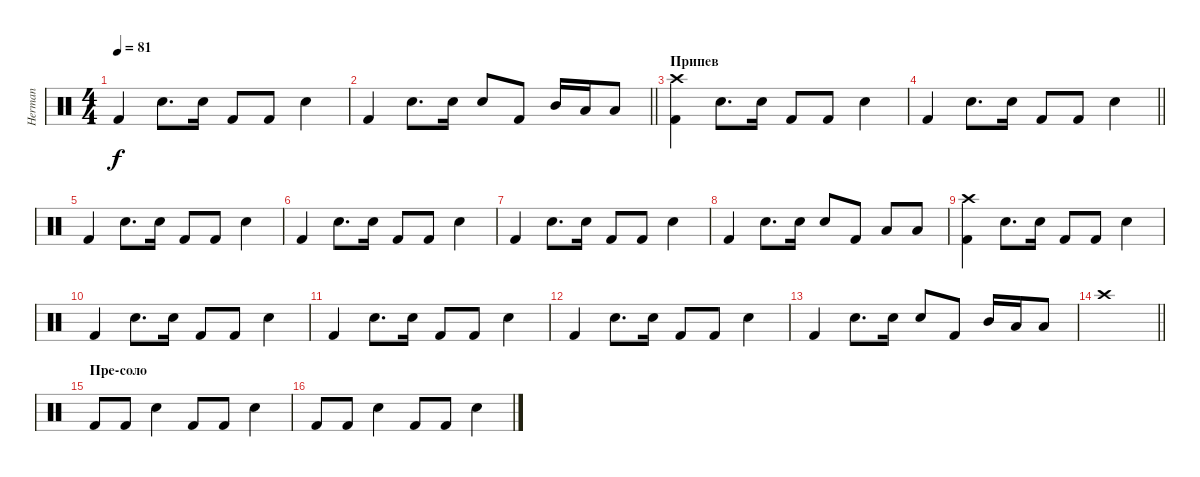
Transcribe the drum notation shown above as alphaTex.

\track ("Herman" "Herman") {instrument percussion}
\staff {score}
\articulation defaults
\ts (4 4)
\tempo 81
\clef neutral
\ks c "Kick (hit) 2".4{dy f} "Snare (hit) 2".8{d} "Snare (hit) 2".16 "Kick (hit) 2".8 "Kick (hit) 2".8 "Snare (hit) 2".4
|
\barLineRight lightlight "Kick (hit) 2".4 "Snare (hit) 2".8{d} "Snare (hit) 2".16 "Snare (hit) 2".8 "Kick (hit) 2".8 "Mid Tom (hit)".16 "Low Floor Tom (hit)".16 "Low Floor Tom (hit)".8
|
\section ("" "Припев")
("Crash high (hit)" "Kick (hit) 2").4 "Snare (hit) 2".8{d} "Snare (hit) 2".16 "Kick (hit) 2".8 "Kick (hit) 2".8 "Snare (hit) 2".4 |
\barLineRight lightlight "Kick (hit) 2".4 "Snare (hit) 2".8{d} "Snare (hit) 2".16 "Kick (hit) 2".8 "Kick (hit) 2".8 "Snare (hit) 2".4
|
"Kick (hit) 2".4 "Snare (hit) 2".8{d} "Snare (hit) 2".16 "Kick (hit) 2".8 "Kick (hit) 2".8 "Snare (hit) 2".4 |
"Kick (hit) 2".4 "Snare (hit) 2".8{d} "Snare (hit) 2".16 "Kick (hit) 2".8 "Kick (hit) 2".8 "Snare (hit) 2".4 |
"Kick (hit) 2".4 "Snare (hit) 2".8{d} "Snare (hit) 2".16 "Kick (hit) 2".8 "Kick (hit) 2".8 "Snare (hit) 2".4 |
"Kick (hit) 2".4 "Snare (hit) 2".8{d} "Snare (hit) 2".16 "Snare (hit) 2".8 "Kick (hit) 2".8 "Low Floor Tom (hit)".8 "Low Floor Tom (hit)".8 |
("Crash high (hit)" "Kick (hit) 2").4 "Snare (hit) 2".8{d} "Snare (hit) 2".16 "Kick (hit) 2".8 "Kick (hit) 2".8 "Snare (hit) 2".4 |
"Kick (hit) 2".4 "Snare (hit) 2".8{d} "Snare (hit) 2".16 "Kick (hit) 2".8 "Kick (hit) 2".8 "Snare (hit) 2".4 |
"Kick (hit) 2".4 "Snare (hit) 2".8{d} "Snare (hit) 2".16 "Kick (hit) 2".8 "Kick (hit) 2".8 "Snare (hit) 2".4 |
"Kick (hit) 2".4 "Snare (hit) 2".8{d} "Snare (hit) 2".16 "Kick (hit) 2".8 "Kick (hit) 2".8 "Snare (hit) 2".4 |
"Kick (hit) 2".4 "Snare (hit) 2".8{d} "Snare (hit) 2".16 "Snare (hit) 2".8 "Kick (hit) 2".8 "Mid Tom (hit)".16 "Low Floor Tom (hit)".16 "Low Floor Tom (hit)".8 |
\barLineRight lightlight "Crash high (hit)".1
|
\section ("" "Пре-соло")
"Kick (hit) 2".8 "Kick (hit) 2".8 "Snare (hit) 2".4 "Kick (hit) 2".8 "Kick (hit) 2".8 "Snare (hit) 2".4 |
"Kick (hit) 2".8 "Kick (hit) 2".8 "Snare (hit) 2".4 "Kick (hit) 2".8 "Kick (hit) 2".8 "Snare (hit) 2".4
